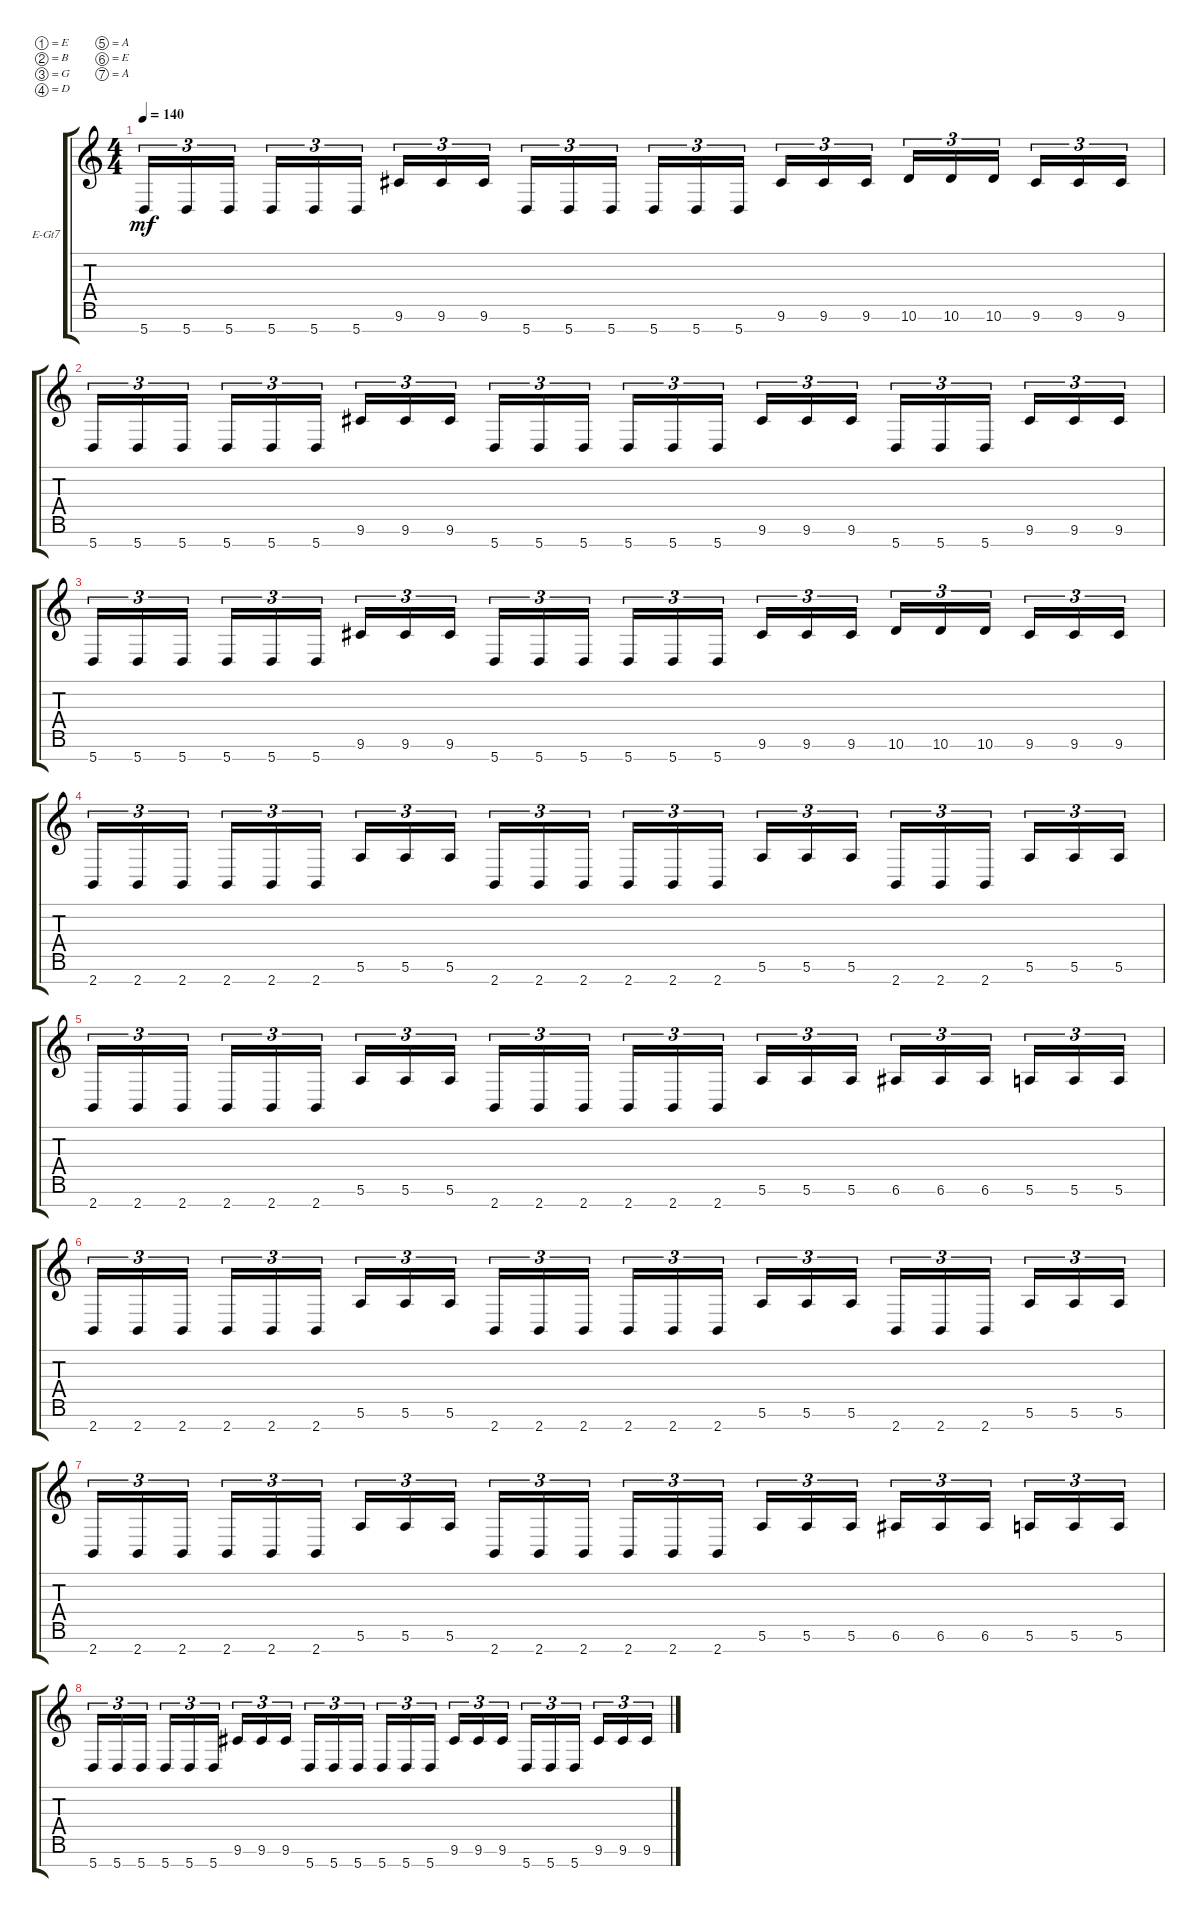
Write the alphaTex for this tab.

\defaultSystemsLayout 4
\bracketExtendMode groupsimilarinstruments
\firstSystemTrackNameOrientation horizontal
\otherSystemsTrackNameOrientation horizontal
\track ("Electric Guitar" "E-Gt7") {instrument overdrivenguitar}
\staff {score tabs}
\tuning (E4 B3 G3 D3 A2 E2 A1)
\ts (4 4)
\tempo 140
\clef g2
\ks c
5.7.16{tu (3 2) dy mf} 5.7.16{tu (3 2)} 5.7.16{tu (3 2)} 5.7.16{tu (3 2)} 5.7.16{tu (3 2)} 5.7.16{tu (3 2)} 9.6.16{tu (3 2)} 9.6.16{tu (3 2)} 9.6.16{tu (3 2)} 5.7.16{tu (3 2)} 5.7.16{tu (3 2)} 5.7.16{tu (3 2)} 5.7.16{tu (3 2)} 5.7.16{tu (3 2)} 5.7.16{tu (3 2)} 9.6.16{tu (3 2)} 9.6.16{tu (3 2)} 9.6.16{tu (3 2)} 10.6.16{tu (3 2)} 10.6.16{tu (3 2)} 10.6.16{tu (3 2)} 9.6.16{tu (3 2)} 9.6.16{tu (3 2)} 9.6.16{tu (3 2)} |
5.7.16{tu (3 2)} 5.7.16{tu (3 2)} 5.7.16{tu (3 2)} 5.7.16{tu (3 2)} 5.7.16{tu (3 2)} 5.7.16{tu (3 2)} 9.6.16{tu (3 2)} 9.6.16{tu (3 2)} 9.6.16{tu (3 2)} 5.7.16{tu (3 2)} 5.7.16{tu (3 2)} 5.7.16{tu (3 2)} 5.7.16{tu (3 2)} 5.7.16{tu (3 2)} 5.7.16{tu (3 2)} 9.6.16{tu (3 2)} 9.6.16{tu (3 2)} 9.6.16{tu (3 2)} 5.7.16{tu (3 2)} 5.7.16{tu (3 2)} 5.7.16{tu (3 2)} 9.6.16{tu (3 2)} 9.6.16{tu (3 2)} 9.6.16{tu (3 2)} |
5.7.16{tu (3 2)} 5.7.16{tu (3 2)} 5.7.16{tu (3 2)} 5.7.16{tu (3 2)} 5.7.16{tu (3 2)} 5.7.16{tu (3 2)} 9.6.16{tu (3 2)} 9.6.16{tu (3 2)} 9.6.16{tu (3 2)} 5.7.16{tu (3 2)} 5.7.16{tu (3 2)} 5.7.16{tu (3 2)} 5.7.16{tu (3 2)} 5.7.16{tu (3 2)} 5.7.16{tu (3 2)} 9.6.16{tu (3 2)} 9.6.16{tu (3 2)} 9.6.16{tu (3 2)} 10.6.16{tu (3 2)} 10.6.16{tu (3 2)} 10.6.16{tu (3 2)} 9.6.16{tu (3 2)} 9.6.16{tu (3 2)} 9.6.16{tu (3 2)} |
2.7.16{tu (3 2)} 2.7.16{tu (3 2)} 2.7.16{tu (3 2)} 2.7.16{tu (3 2)} 2.7.16{tu (3 2)} 2.7.16{tu (3 2)} 5.6.16{tu (3 2)} 5.6.16{tu (3 2)} 5.6.16{tu (3 2)} 2.7.16{tu (3 2)} 2.7.16{tu (3 2)} 2.7.16{tu (3 2)} 2.7.16{tu (3 2)} 2.7.16{tu (3 2)} 2.7.16{tu (3 2)} 5.6.16{tu (3 2)} 5.6.16{tu (3 2)} 5.6.16{tu (3 2)} 2.7.16{tu (3 2)} 2.7.16{tu (3 2)} 2.7.16{tu (3 2)} 5.6.16{tu (3 2)} 5.6.16{tu (3 2)} 5.6.16{tu (3 2)} |
2.7.16{tu (3 2)} 2.7.16{tu (3 2)} 2.7.16{tu (3 2)} 2.7.16{tu (3 2)} 2.7.16{tu (3 2)} 2.7.16{tu (3 2)} 5.6.16{tu (3 2)} 5.6.16{tu (3 2)} 5.6.16{tu (3 2)} 2.7.16{tu (3 2)} 2.7.16{tu (3 2)} 2.7.16{tu (3 2)} 2.7.16{tu (3 2)} 2.7.16{tu (3 2)} 2.7.16{tu (3 2)} 5.6.16{tu (3 2)} 5.6.16{tu (3 2)} 5.6.16{tu (3 2)} 6.6.16{tu (3 2)} 6.6.16{tu (3 2)} 6.6.16{tu (3 2)} 5.6.16{tu (3 2)} 5.6.16{tu (3 2)} 5.6.16{tu (3 2)} |
2.7.16{tu (3 2)} 2.7.16{tu (3 2)} 2.7.16{tu (3 2)} 2.7.16{tu (3 2)} 2.7.16{tu (3 2)} 2.7.16{tu (3 2)} 5.6.16{tu (3 2)} 5.6.16{tu (3 2)} 5.6.16{tu (3 2)} 2.7.16{tu (3 2)} 2.7.16{tu (3 2)} 2.7.16{tu (3 2)} 2.7.16{tu (3 2)} 2.7.16{tu (3 2)} 2.7.16{tu (3 2)} 5.6.16{tu (3 2)} 5.6.16{tu (3 2)} 5.6.16{tu (3 2)} 2.7.16{tu (3 2)} 2.7.16{tu (3 2)} 2.7.16{tu (3 2)} 5.6.16{tu (3 2)} 5.6.16{tu (3 2)} 5.6.16{tu (3 2)} |
2.7.16{tu (3 2)} 2.7.16{tu (3 2)} 2.7.16{tu (3 2)} 2.7.16{tu (3 2)} 2.7.16{tu (3 2)} 2.7.16{tu (3 2)} 5.6.16{tu (3 2)} 5.6.16{tu (3 2)} 5.6.16{tu (3 2)} 2.7.16{tu (3 2)} 2.7.16{tu (3 2)} 2.7.16{tu (3 2)} 2.7.16{tu (3 2)} 2.7.16{tu (3 2)} 2.7.16{tu (3 2)} 5.6.16{tu (3 2)} 5.6.16{tu (3 2)} 5.6.16{tu (3 2)} 6.6.16{tu (3 2)} 6.6.16{tu (3 2)} 6.6.16{tu (3 2)} 5.6.16{tu (3 2)} 5.6.16{tu (3 2)} 5.6.16{tu (3 2)} |
5.7.16{tu (3 2)} 5.7.16{tu (3 2)} 5.7.16{tu (3 2)} 5.7.16{tu (3 2)} 5.7.16{tu (3 2)} 5.7.16{tu (3 2)} 9.6.16{tu (3 2)} 9.6.16{tu (3 2)} 9.6.16{tu (3 2)} 5.7.16{tu (3 2)} 5.7.16{tu (3 2)} 5.7.16{tu (3 2)} 5.7.16{tu (3 2)} 5.7.16{tu (3 2)} 5.7.16{tu (3 2)} 9.6.16{tu (3 2)} 9.6.16{tu (3 2)} 9.6.16{tu (3 2)} 5.7.16{tu (3 2)} 5.7.16{tu (3 2)} 5.7.16{tu (3 2)} 9.6.16{tu (3 2)} 9.6.16{tu (3 2)} 9.6.16{tu (3 2)}
